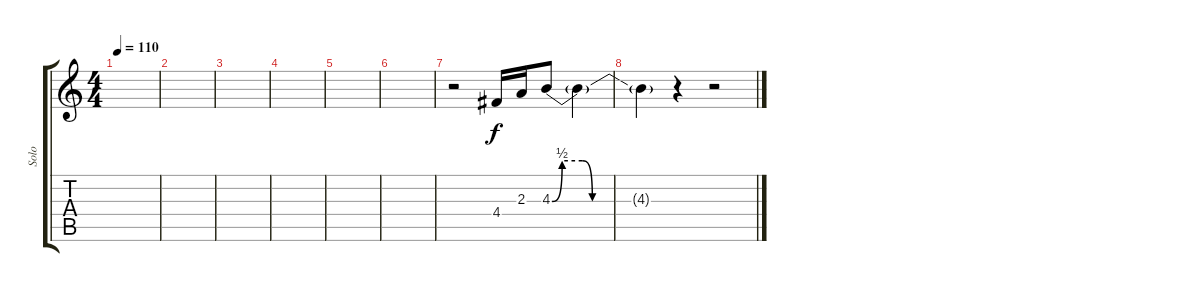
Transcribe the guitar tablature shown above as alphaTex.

\track ("Solo" "Solo") {instrument overdrivenguitar}
\staff {score tabs}
\tuning (E4 B3 G3 D3 A2 E2) {hide}
\ts (4 4)
\tempo 110
\clef g2
\ks c
|
|
|
|
|
|
r.2 4.4.16 2.3.16 4.3{be (custom 0 0 5 2 15 2 20 0 30 0 45 0 60 0)}.8 4.3{t}.4 |
4.3{t}.4 r.4 r.2
